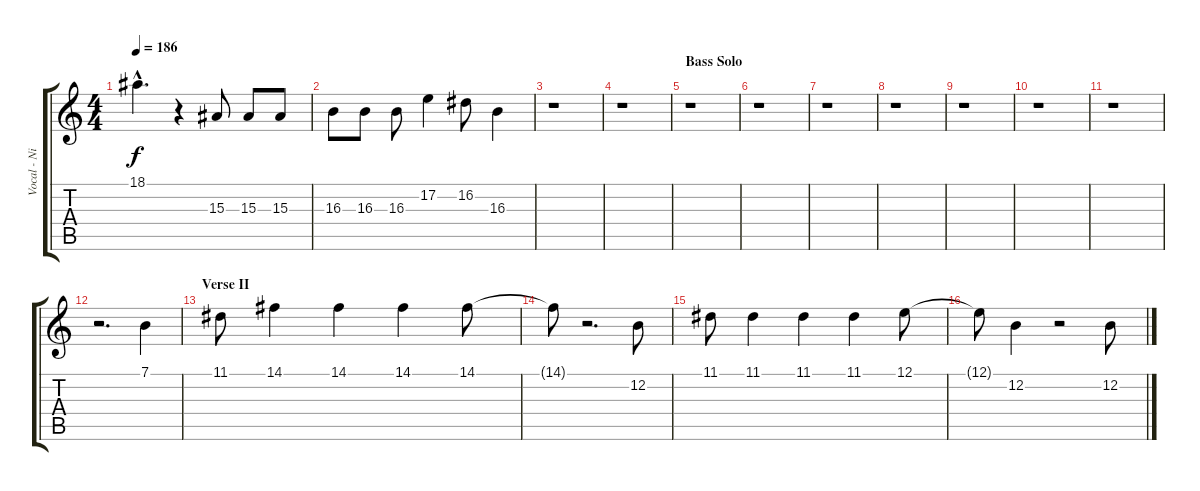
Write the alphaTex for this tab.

\track ("Vocal - Nikola" "Vocal - Ni") {instrument flute}
\staff {score tabs}
\tuning (E4 B3 G3 D3 A2 E2) {hide}
\ts (4 4)
\tempo 186
\clef g2
\ks c
18.1{hac t}.4{d dy f} r.4 15.3.8 15.3.8 15.3.8 |
16.3.8 16.3.8 16.3.8 17.2.4 16.2.8 16.3.4 |
r.1 |
r.1 |
\section ("" "Bass Solo")
r.1 |
r.1 |
r.1 |
r.1 |
r.1 |
r.1 |
r.1 |
r.2{d} 7.1.4 |
\section ("" "Verse II")
11.1.8 14.1.4 14.1.4 14.1.4 14.1.8 |
14.1{t}.8 r.2{d} 12.2.8 |
11.1.8 11.1.4 11.1.4 11.1.4 12.1.8 |
12.1{t}.8 12.2.4 r.2 12.2.8
